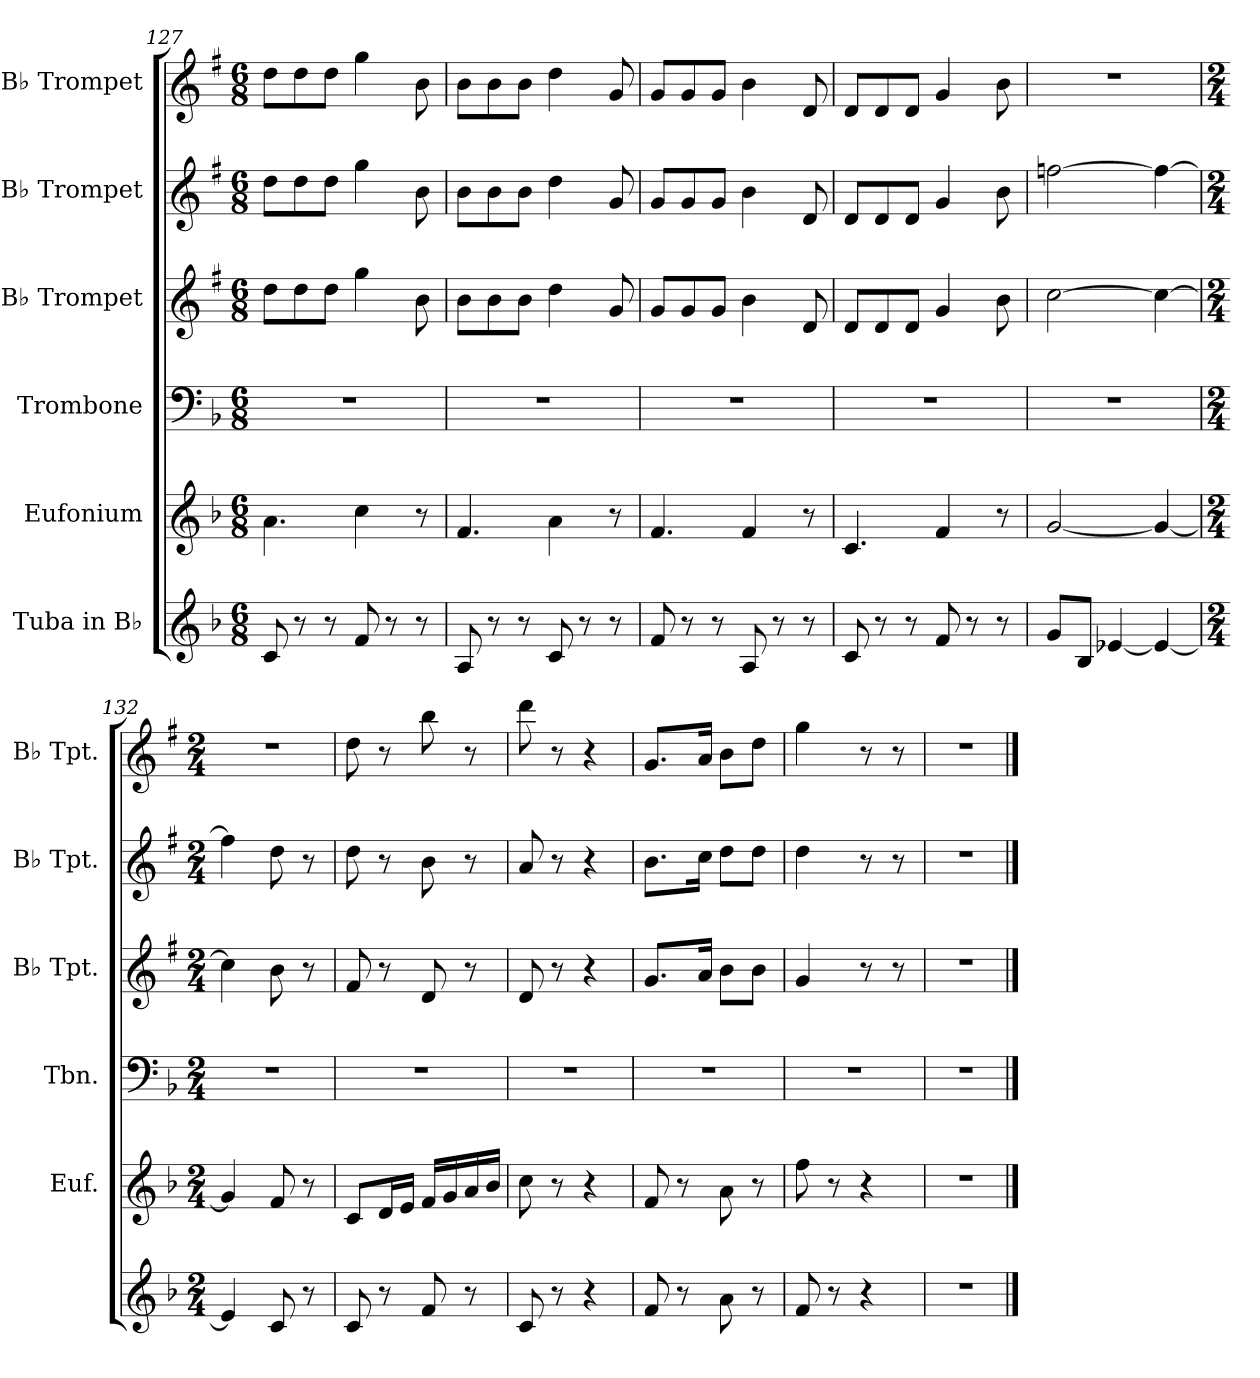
**kern	**kern	**kern	**kern	**kern	**kern
*part6	*part5	*part4	*part3	*part2	*part1
*staff6	*staff5	*staff4	*staff3	*staff2	*staff1
*I"Tuba in B♭	*I"Eufonium	*I"Trombone	*I"B♭ Trompet	*I"B♭ Trompet	*I"B♭ Trompet
*	*I'Euf.	*I'Tbn.	*I'B♭ Tpt.	*I'B♭ Tpt.	*I'B♭ Tpt.
*clefG2	*clefG2	*clefF4	*clefG2	*clefG2	*clefG2
*ITrd15c26	*ITrd8c14	*	*ITrd1c2	*ITrd1c2	*ITrd1c2
*k[b-]	*k[b-]	*k[b-]	*k[b-]	*k[b-]	*k[b-]
*M6/8	*M6/8	*M6/8	*M6/8	*M6/8	*M6/8
=127	=127	=127	=127	=127	=127
8CC/	4.A\	2.r	8cc\L	8cc\L	8cc\L
8r	.	.	8cc\	8cc\	8cc\
8r	.	.	8cc\J	8cc\J	8cc\J
8FF/	4c\	.	4ff\	4ff\	4ff\
8r	.	.	.	.	.
8r	8r	.	8a\	8a\	8a\
=128	=128	=128	=128	=128	=128
8AAA/	4.F/	2.r	8a\L	8a\L	8a\L
8r	.	.	8a\	8a\	8a\
8r	.	.	8a\J	8a\J	8a\J
8CC/	4A\	.	4cc\	4cc\	4cc\
8r	.	.	.	.	.
8r	8r	.	8f/	8f/	8f/
=129	=129	=129	=129	=129	=129
8FF/	4.F/	2.r	8f/L	8f/L	8f/L
8r	.	.	8f/	8f/	8f/
8r	.	.	8f/J	8f/J	8f/J
8AAA/	4F/	.	4a\	4a\	4a\
8r	.	.	.	.	.
8r	8r	.	8c/	8c/	8c/
=130	=130	=130	=130	=130	=130
8CC/	4.C/	2.r	8c/L	8c/L	8c/L
8r	.	.	8c/	8c/	8c/
8r	.	.	8c/J	8c/J	8c/J
8FF/	4F/	.	4f/	4f/	4f/
8r	.	.	.	.	.
8r	8r	.	8a\	8a\	8a\
!!LO:LB:g=z
=131	=131	=131	=131	=131	=131
8GG/L	[2G/	2.r	[2b-\	[2ee-X\	2.r
8BBB-/J	.	.	.	.	.
[4EE-X/	.	.	.	.	.
4EE-/_	4G/_	.	4b-\_	4ee-\_	.
=132	=132	=132	=132	=132	=132
*M2/4	*M2/4	*M2/4	*M2/4	*M2/4	*M2/4
4EE-/]	4G/]	2r	4b-\]	4ee-\]	2r
8CC/	8F/	.	8a\	8cc\	.
8r	8r	.	8r	8r	.
=133	=133	=133	=133	=133	=133
8CC/	8C/L	2r	8e/	8cc\	8cc\
8r	16D/L	.	8r	8r	8r
.	16E/JJ	.	.	.	.
8FF/	16F/LL	.	8c/	8a\	8aa\
.	16G/	.	.	.	.
8r	16A/	.	8r	8r	8r
.	16B-/JJ	.	.	.	.
=134	=134	=134	=134	=134	=134
8CC/	8c\	2r	8c/	8g/	8ccc\
8r	8r	.	8r	8r	8r
4r	4r	.	4r	4r	4r
=135	=135	=135	=135	=135	=135
8FF/	8F/	2r	8.f/L	8.a\L	8.f/L
8r	8r	.	.	.	.
.	.	.	16g/Jk	16b-\Jk	16g/Jk
8AA\	8A\	.	8a\L	8cc\L	8a\L
8r	8r	.	8a\J	8cc\J	8cc\J
=136	=136	=136	=136	=136	=136
8FF/	8f\	2r	4f/	4cc\	4ff\
8r	8r	.	.	.	.
4r	4r	.	8r	8r	8r
.	.	.	8r	8r	8r
=137	=137	=137	=137	=137	=137
2r	2r	2r	2r	2r	2r
==	==	==	==	==	==
*-	*-	*-	*-	*-	*-
